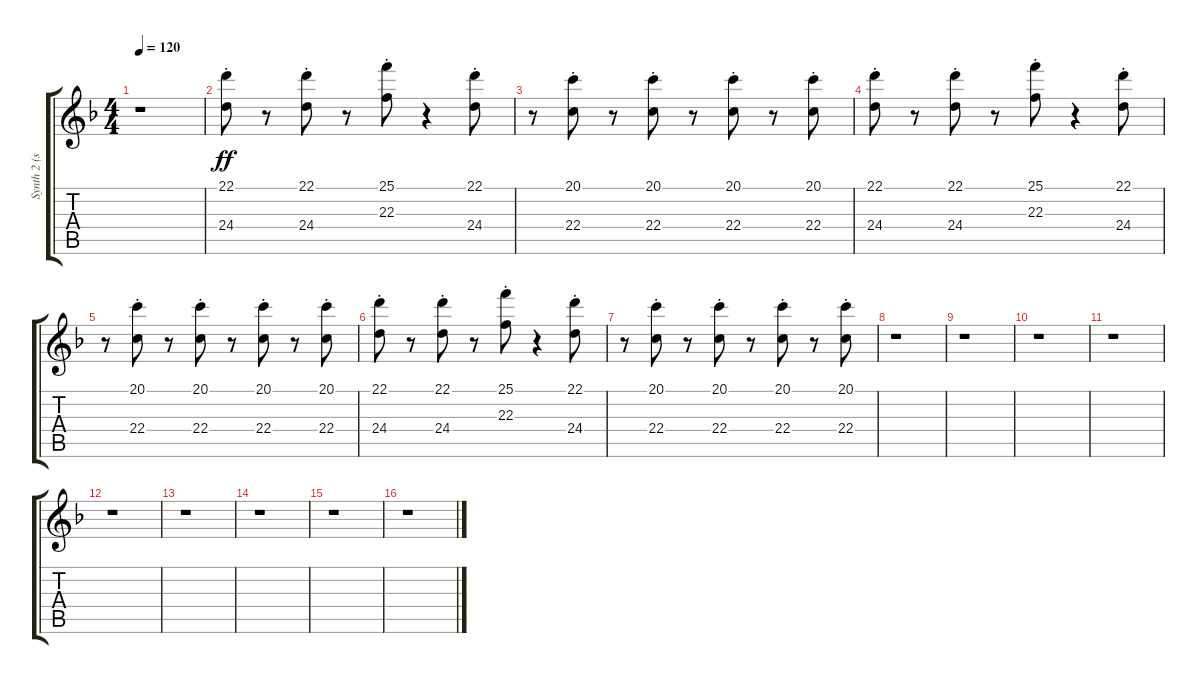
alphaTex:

\track ("Synth 2 (strings)" "Synth 2 (s") {instrument synthstrings1}
\staff {score tabs}
\tuning (E4 B3 G3 D3 A2 E2) {hide}
\ts (4 4)
\tempo 120
\clef g2
\ks f
r.1{dy ff} |
(22.1{st} 24.4{st}).8 r.8 (22.1{st} 24.4{st}).8 r.8 (25.1{st} 22.3{st}).8 r.4 (22.1{st} 24.4{st}).8 |
r.8 (20.1{st} 22.4{st}).8 r.8 (20.1{st} 22.4{st}).8 r.8 (20.1{st} 22.4{st}).8 r.8 (20.1{st} 22.4{st}).8 |
(22.1{st} 24.4{st}).8 r.8 (22.1{st} 24.4{st}).8 r.8 (25.1{st} 22.3{st}).8 r.4 (22.1{st} 24.4{st}).8 |
r.8 (20.1{st} 22.4{st}).8 r.8 (20.1{st} 22.4{st}).8 r.8 (20.1{st} 22.4{st}).8 r.8 (20.1{st} 22.4{st}).8 |
(22.1{st} 24.4{st}).8 r.8 (22.1{st} 24.4{st}).8 r.8 (25.1{st} 22.3{st}).8 r.4 (22.1{st} 24.4{st}).8 |
r.8 (20.1{st} 22.4{st}).8 r.8 (20.1{st} 22.4{st}).8 r.8 (20.1{st} 22.4{st}).8 r.8 (20.1{st} 22.4{st}).8 |
r.1 |
r.1 |
r.1 |
r.1 |
r.1 |
r.1 |
r.1 |
r.1 |
r.1
